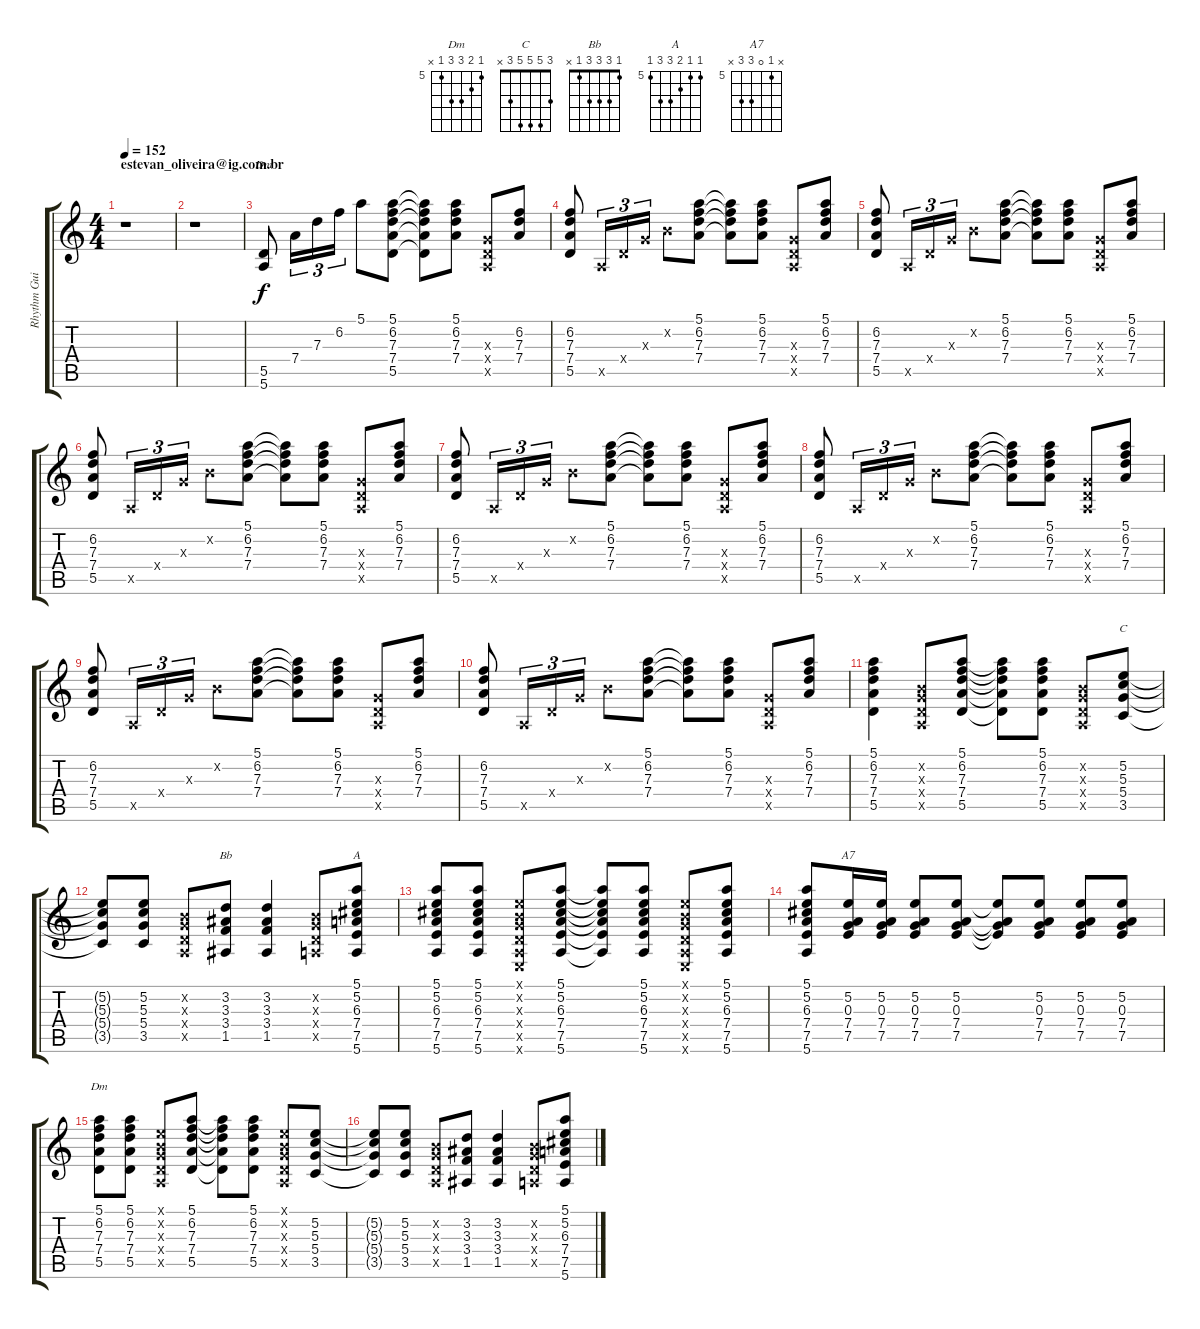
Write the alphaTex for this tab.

\track ("Rhythm Guitar" "Rhythm Gui") {instrument electricguitarjazz}
\staff {score tabs}
\tuning (E4 B3 G3 D3 A2 E2) {hide}
\chord ("Dm" 5 6 7 7 5 5) {firstfret 5}
\chord ("C" 3 5 5 5 3 x)
\chord ("Bb" 1 3 3 3 1 x)
\chord ("A" 5 5 6 7 7 5) {firstfret 5}
\chord ("A7" x 5 0 7 7 x) {firstfret 5}
\chord ("Dm" 5 6 7 7 5 x) {firstfret 5}
\ts (4 4)
\section ("" "estevan_oliveira@ig.com.br")
\tempo 152
\clef g2
\ks c
r.1{dy f instrument electricguitarjazz} |
r.1 |
(5.5 5.6).8{ch "Dm"} 7.4.16{tu (3 2)} 7.3.16{tu (3 2)} 6.2.16{tu (3 2)} 5.1.8 (5.1 6.2 7.3 7.4 5.5).8 (5.1{t} 6.2{t} 7.3{t} 7.4{t} 5.5{t}).8 (5.1 6.2 7.3 7.4).8 (0.3{x} 0.4{x} 0.5{x}).8 (6.2 7.3 7.4).8 |
(6.2 7.3 7.4 5.5).8 0.5{x}.16{tu (3 2)} 0.4{x}.16{tu (3 2)} 0.3{x}.16{tu (3 2)} 0.2{x}.8 (5.1 6.2 7.3 7.4).8 (5.1{t} 6.2{t} 7.3{t} 7.4{t}).8 (5.1 6.2 7.3 7.4).8 (0.3{x} 0.4{x} 0.5{x}).8 (5.1 6.2 7.3 7.4).8 |
(6.2 7.3 7.4 5.5).8 0.5{x}.16{tu (3 2)} 0.4{x}.16{tu (3 2)} 0.3{x}.16{tu (3 2)} 0.2{x}.8 (5.1 6.2 7.3 7.4).8 (5.1{t} 6.2{t} 7.3{t} 7.4{t}).8 (5.1 6.2 7.3 7.4).8 (0.3{x} 0.4{x} 0.5{x}).8 (5.1 6.2 7.3 7.4).8 |
(6.2 7.3 7.4 5.5).8 0.5{x}.16{tu (3 2)} 0.4{x}.16{tu (3 2)} 0.3{x}.16{tu (3 2)} 0.2{x}.8 (5.1 6.2 7.3 7.4).8 (5.1{t} 6.2{t} 7.3{t} 7.4{t}).8 (5.1 6.2 7.3 7.4).8 (0.3{x} 0.4{x} 0.5{x}).8 (5.1 6.2 7.3 7.4).8 |
(6.2 7.3 7.4 5.5).8 0.5{x}.16{tu (3 2)} 0.4{x}.16{tu (3 2)} 0.3{x}.16{tu (3 2)} 0.2{x}.8 (5.1 6.2 7.3 7.4).8 (5.1{t} 6.2{t} 7.3{t} 7.4{t}).8 (5.1 6.2 7.3 7.4).8 (0.3{x} 0.4{x} 0.5{x}).8 (5.1 6.2 7.3 7.4).8 |
(6.2 7.3 7.4 5.5).8 0.5{x}.16{tu (3 2)} 0.4{x}.16{tu (3 2)} 0.3{x}.16{tu (3 2)} 0.2{x}.8 (5.1 6.2 7.3 7.4).8 (5.1{t} 6.2{t} 7.3{t} 7.4{t}).8 (5.1 6.2 7.3 7.4).8 (0.3{x} 0.4{x} 0.5{x}).8 (5.1 6.2 7.3 7.4).8 |
(6.2 7.3 7.4 5.5).8 0.5{x}.16{tu (3 2)} 0.4{x}.16{tu (3 2)} 0.3{x}.16{tu (3 2)} 0.2{x}.8 (5.1 6.2 7.3 7.4).8 (5.1{t} 6.2{t} 7.3{t} 7.4{t}).8 (5.1 6.2 7.3 7.4).8 (0.3{x} 0.4{x} 0.5{x}).8 (5.1 6.2 7.3 7.4).8 |
(6.2 7.3 7.4 5.5).8 0.5{x}.16{tu (3 2)} 0.4{x}.16{tu (3 2)} 0.3{x}.16{tu (3 2)} 0.2{x}.8 (5.1 6.2 7.3 7.4).8 (5.1{t} 6.2{t} 7.3{t} 7.4{t}).8 (5.1 6.2 7.3 7.4).8 (0.3{x} 0.4{x} 0.5{x}).8 (5.1 6.2 7.3 7.4).8 |
(5.1 6.2 7.3 7.4 5.5).4 (0.2{x} 0.3{x} 0.4{x} 0.5{x}).8 (5.1 6.2 7.3 7.4 5.5).8 (5.1{t} 6.2{t} 7.3{t} 7.4{t} 5.5{t}).8 (5.1 6.2 7.3 7.4 5.5).8 (0.2{x} 0.3{x} 0.4{x} 0.5{x}).8 (5.2 5.3 5.4 3.5).8{ch "C"} |
(5.2{t} 5.3{t} 5.4{t} 3.5{t}).8 (5.2 5.3 5.4 3.5).8 (0.2{x} 0.3{x} 0.4{x} 0.5{x}).8 (3.2 3.3 3.4 1.5).8{ch "Bb"} (3.2 3.3 3.4 1.5).4 (0.2{x} 0.3{x} 0.4{x} 0.5{x}).8 (5.1 5.2 6.3 7.4 7.5 5.6).8{ch "A"} |
(5.1 5.2 6.3 7.4 7.5 5.6).8 (5.1 5.2 6.3 7.4 7.5 5.6).8 (0.1{x} 0.2{x} 0.3{x} 0.4{x} 0.5{x} 0.6{x}).8 (5.1 5.2 6.3 7.4 7.5 5.6).8 (5.1{t} 5.2{t} 6.3{t} 7.4{t} 7.5{t} 5.6{t}).8 (5.1 5.2 6.3 7.4 7.5 5.6).8 (0.1{x} 0.2{x} 0.3{x} 0.4{x} 0.5{x} 0.6{x}).8 (5.1 5.2 6.3 7.4 7.5 5.6).8 |
(5.1 5.2 6.3 7.4 7.5 5.6).8 (5.2 0.3 7.4 7.5).16{ch "A7"} (5.2 0.3 7.4 7.5).16 (5.2 0.3 7.4 7.5).8 (5.2 0.3 7.4 7.5).8 (5.2{t} 0.3{t} 7.4{t} 7.5{t}).8 (5.2 0.3 7.4 7.5).8 (5.2 0.3 7.4 7.5).8 (5.2 0.3 7.4 7.5).8 |
(5.1 6.2 7.3 7.4 5.5).8{ch "Dm"} (5.1 6.2 7.3 7.4 5.5).8 (0.1{x} 0.2{x} 0.3{x} 0.4{x} 0.5{x}).8 (5.1 6.2 7.3 7.4 5.5).8 (5.1{t} 6.2{t} 7.3{t} 7.4{t} 5.5{t}).8 (5.1 6.2 7.3 7.4 5.5).8 (0.1{x} 0.2{x} 0.3{x} 0.4{x} 0.5{x}).8 (5.2 5.3 5.4 3.5).8 |
(5.2{t} 5.3{t} 5.4{t} 3.5{t}).8 (5.2 5.3 5.4 3.5).8 (0.2{x} 0.3{x} 0.4{x} 0.5{x}).8 (3.2 3.3 3.4 1.5).8 (3.2 3.3 3.4 1.5).4 (0.2{x} 0.3{x} 0.4{x} 0.5{x}).8 (5.1 5.2 6.3 7.4 7.5 5.6).8
